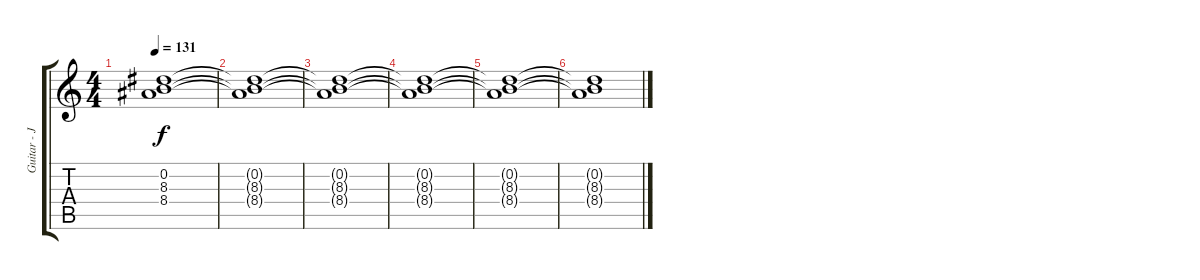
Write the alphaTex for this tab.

\track ("Guitar - Jack" "Guitar - J") {instrument distortionguitar}
\staff {score tabs}
\tuning (E4 B3 G3 D3 A2 E2) {hide}
\ts (4 4)
\tempo 131
\clef g2
\ks c
(0.2{t} 8.3{t} 8.4{t}).1{dy f} |
(0.2{t} 8.3{t} 8.4{t}).1 |
(0.2{t} 8.3{t} 8.4{t}).1 |
(0.2{t} 8.3{t} 8.4{t}).1 |
(0.2{t} 8.3{t} 8.4{t}).1 |
(0.2{t} 8.3{t} 8.4{t}).1
